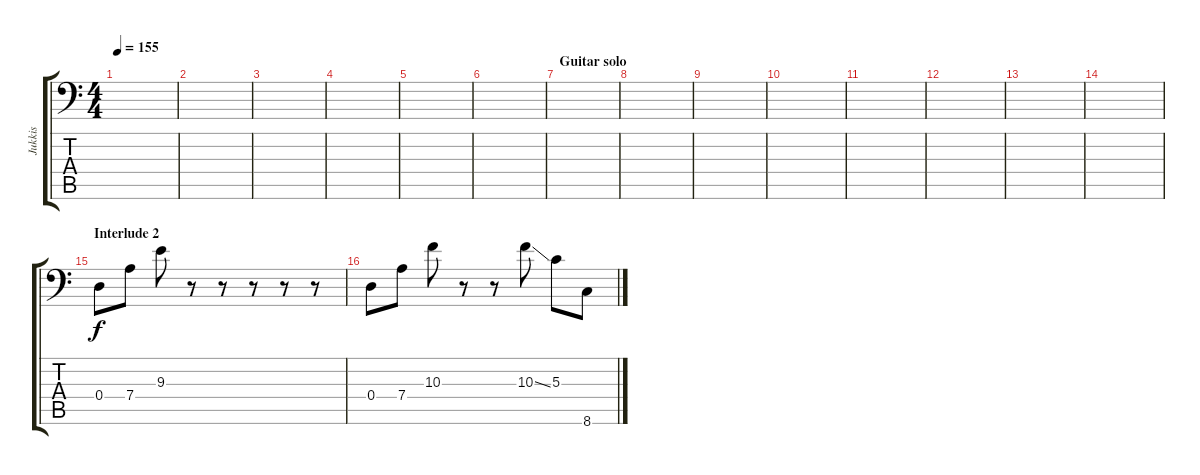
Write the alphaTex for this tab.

\track ("Jukkis" "Jukkis") {instrument fretlessbass}
\staff {score tabs}
\tuning (E3 B2 G2 D2 A1 E1) {hide}
\ts (4 4)
\tempo 155
\clef f4
\ks c
|
|
|
|
|
|
\section ("" "Guitar solo")
|
|
|
|
|
|
|
|
\section ("" "Interlude 2")
0.4.8 7.4.8 9.3.8 r.8 r.8 r.8 r.8 r.8 |
0.4.8 7.4.8 10.3.8 r.8 r.8 10.3{ss}.8 5.3.8 8.6.8
